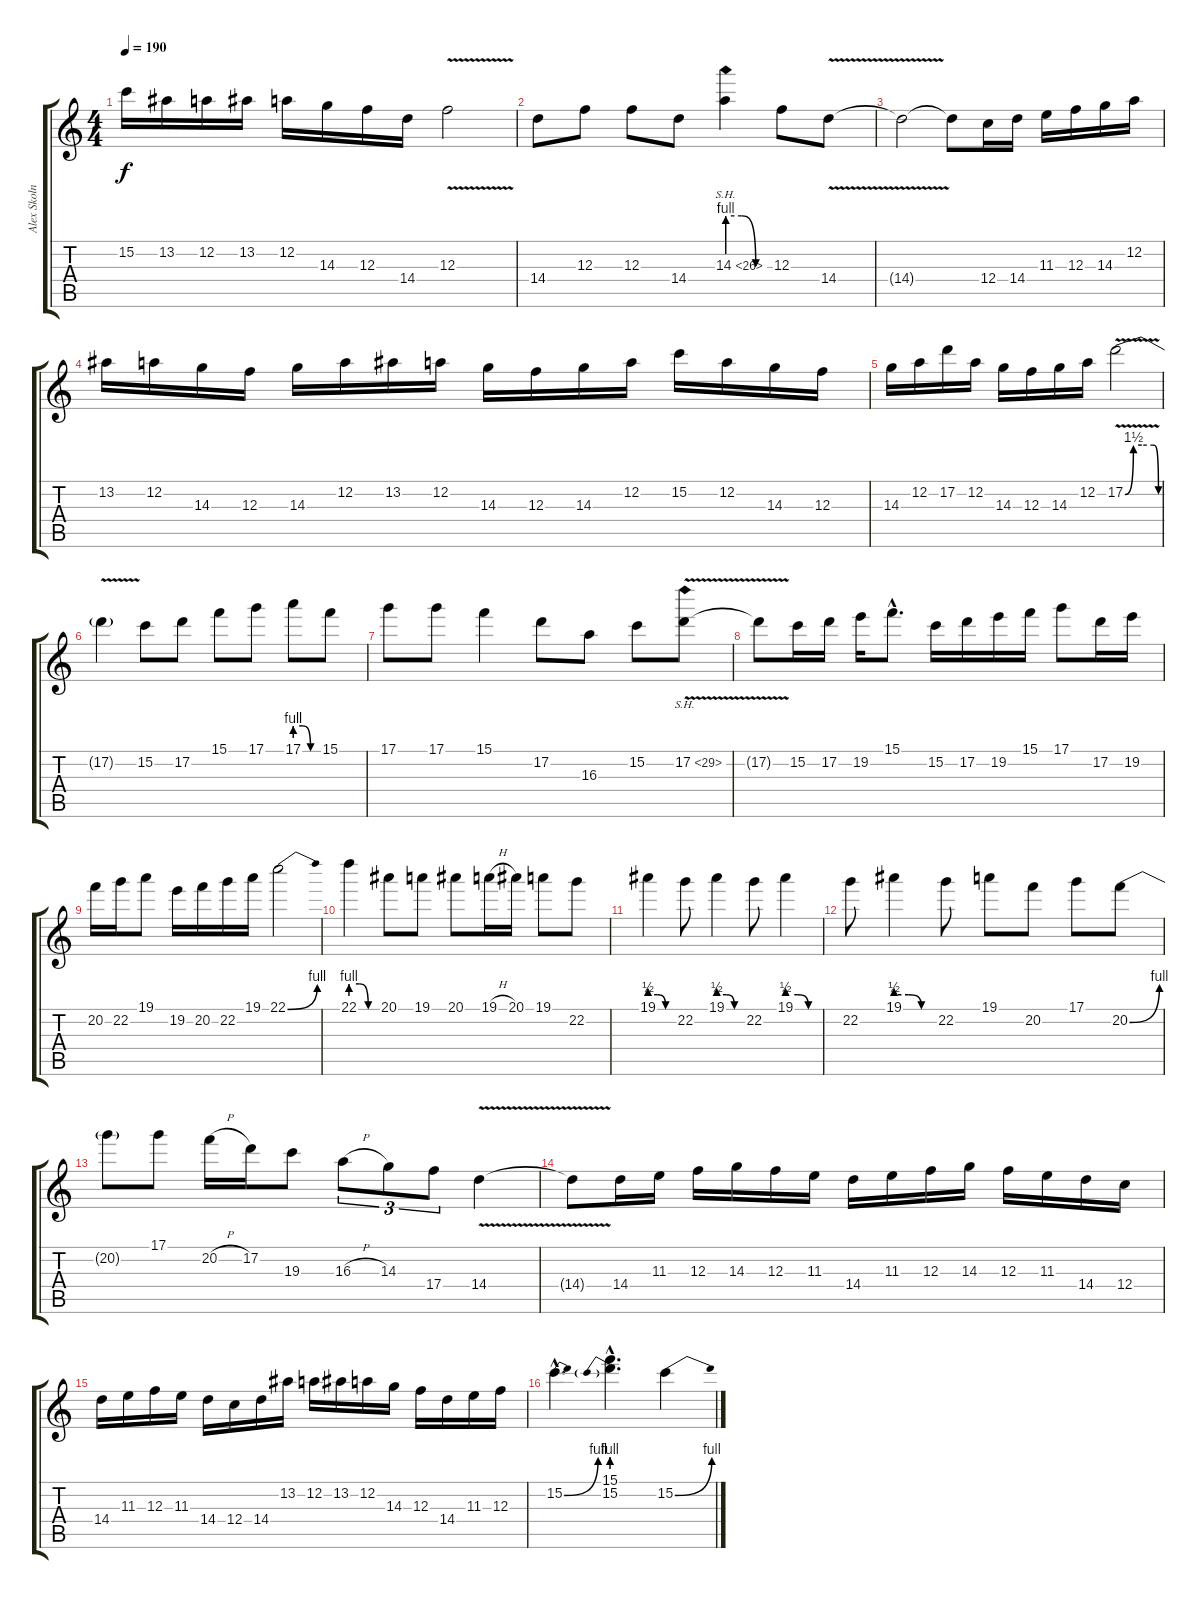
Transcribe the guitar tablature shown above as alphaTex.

\track ("Alex Skolnick - Lead Guitar" "Alex Skoln") {instrument distortionguitar}
\staff {score tabs}
\tuning (D4 A3 F3 C3 G2 D2) {hide}
\ts (4 4)
\tempo 190
\clef g2
\ks c
15.2.16{dy f} 13.2.16 12.2.16 13.2.16 12.2.16 14.3.16 12.3.16 14.4.16 12.3{v}.2 |
14.4.8 12.3.8 12.3.8 14.4.8 14.3{be (custom 0 4 20 4 40 0 60 0) sh 12}.4 12.3.8 14.4{v}.8 |
14.4{t}.2 14.4{t}.8 12.4.16 14.4.16 11.3.16 12.3.16 14.3.16 12.2.16 |
13.2.16 12.2.16 14.3.16 12.3.16 14.3.16 12.2.16 13.2.16 12.2.16 14.3.16 12.3.16 14.3.16 12.2.16 15.2.16 12.2.16 14.3.16 12.3.16 |
14.3.16 12.2.16 17.2.16 12.2.16 14.3.16 12.3.16 14.3.16 12.2.16 17.2{be (custom 0 0 15 6 30 6 52 6 60 0) v}.2 |
17.2{t}.4 15.2.8 17.2.8 15.1.8 17.1.8 17.1{be (custom 0 4 20 4 40 0 60 0)}.8 15.1.8 |
17.1.8 17.1.8 15.1.4 17.2.8 16.3.8 15.2.8 17.2{sh 12 v}.8 |
17.2{t}.8 15.2.16 17.2.16 19.2.16 15.1{hac}.8{d} 15.2.16 17.2.16 19.2.16 15.1.16 17.1.8 17.2.16 19.2.16 |
20.2.16 22.2.16 19.1.8 19.2.16 20.2.16 22.2.16 19.1.16 22.1{be (bend 0 0 60 4)}.2 |
22.1{be (custom 0 4 20 4 40 0 60 0)}.4 20.1.8 19.1.8 20.1.8 19.1{h}.16 20.1.16 19.1.8 22.2.8 |
19.1{be (custom 0 2 20 2 40 0 60 0)}.4 22.2.8 19.1{be (custom 0 2 20 2 40 0 60 0)}.4 22.2.8 19.1{be (custom 0 2 20 2 40 0 60 0)}.4 |
22.2.8 19.1{be (custom 0 2 20 2 40 0 60 0)}.4 22.2.8 19.1.8 20.2.8 17.1.8 20.2{be (bend 0 0 60 4)}.8 |
20.2{t}.8 17.1.8 20.2{h}.16 17.2.16 19.3.8 16.3{h}.8{tu (3 2)} 14.3.8{tu (3 2)} 17.4.8{tu (3 2)} 14.4{v}.4 |
14.4{t}.8 14.4.16 11.3.16 12.3.16 14.3.16 12.3.16 11.3.16 14.4.16 11.3.16 12.3.16 14.3.16 12.3.16 11.3.16 14.4.16 12.4.16 |
14.4.16 11.3.16 12.3.16 11.3.16 14.4.16 12.4.16 14.4.16 13.2.16 12.2.16 13.2.16 12.2.16 14.3.16 12.3.16 14.4.16 11.3.16 12.3.16 |
15.2{be (bend 0 0 60 4) hac}.4{d} (15.1{hac} 15.2{be (prebend 0 4 60 4) hac}).4{d} 15.2{be (bend 0 0 60 4)}.4
